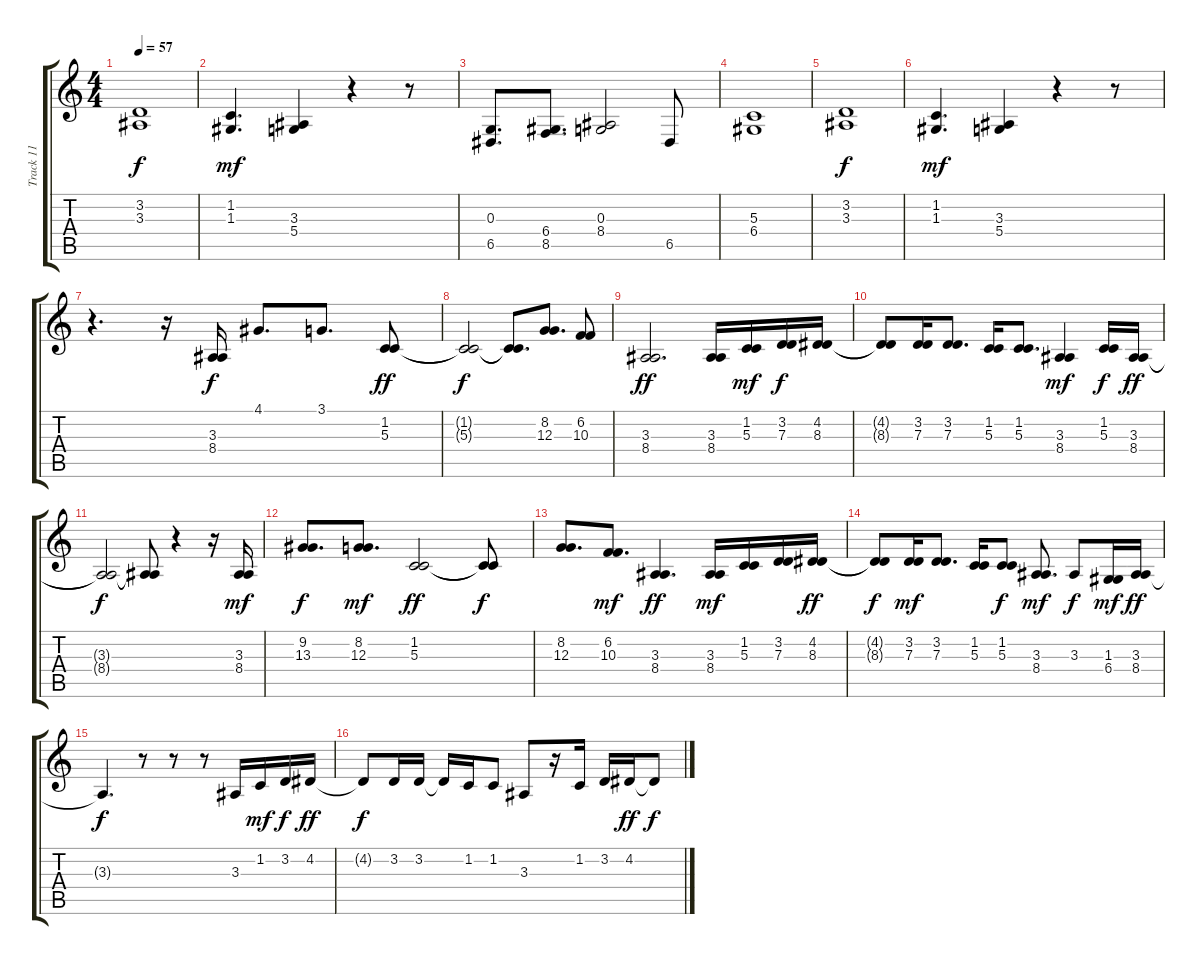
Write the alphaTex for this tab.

\track ("Track 11" "Track 11") {instrument pad3polysynth}
\staff {score tabs}
\tuning (E4 B3 G3 D3 A2 E2) {hide}
\ts (4 4)
\tempo 57
\clef g2
\ks c
(3.2 3.3).1{dy f} |
(1.2 1.3).4{d dy mf} (3.3 5.4).4 r.4 r.8 |
(0.3 6.5).8{d} (6.4 8.5).8{d} (0.3 8.4).2 6.5.8 |
(5.3 6.4).1 |
(3.2 3.3).1{dy f} |
(1.2 1.3).4{d dy mf} (3.3 5.4).4 r.4 r.8 |
r.4{d} r.16 (3.3 8.4).16{dy f} 4.1.8{d} 3.1.8{d} (1.2 5.3).8{dy ff} |
(1.2{t} 5.3{t}).2{dy f} (1.2{t} 5.3{t}).8{d} (8.2 12.3).8{d} (6.2 10.3).8 |
(3.3 8.4).2{d dy ff} (3.3 8.4).16 (1.2 5.3).16{dy mf} (3.2 7.3).16{dy f} (4.2 8.3).16 |
(4.2{t} 8.3{t}).8 (3.2 7.3).16 (3.2 7.3).8{d} (1.2 5.3).16 (1.2 5.3).8{d} (3.3 8.4).4{dy mf} (1.2 5.3).16{dy f} (3.3 8.4).16{dy ff} |
(3.3{t} 8.4{t}).2{dy f} (3.3{t} 8.4{t}).8 r.4 r.16 (3.3 8.4).16{dy mf} |
(9.2 13.3).8{d dy f} (8.2 12.3).8{d dy mf} (1.2 5.3).2{dy ff} (1.2{t} 5.3{t}).8{dy f} |
(8.2 12.3).8{d} (6.2 10.3).8{d dy mf} (3.3 8.4).4{d dy ff} (3.3 8.4).16{dy mf} (1.2 5.3).16 (3.2 7.3).16 (4.2 8.3).16{dy ff} |
(4.2{t} 8.3{t}).8{dy f} (3.2 7.3).16{dy mf} (3.2 7.3).8{d} (1.2 5.3).16 (1.2 5.3).8{dy f} (3.3 8.4).8{d dy mf} 3.3.8{dy f} (1.3 6.4).16{dy mf} (3.3 8.4).16{dy ff} |
3.3{t}.4{d dy f} r.8 r.8 r.8 3.3.16 1.2.16{dy mf} 3.2.16{dy f} 4.2.16{dy ff} |
4.2{t}.8{dy f} 3.2.16 3.2.16 3.2{t}.16 1.2.16 1.2.8 3.3.8 r.16 1.2.16 3.2.16 4.2.16{dy ff} 4.2{t}.8{dy f}
